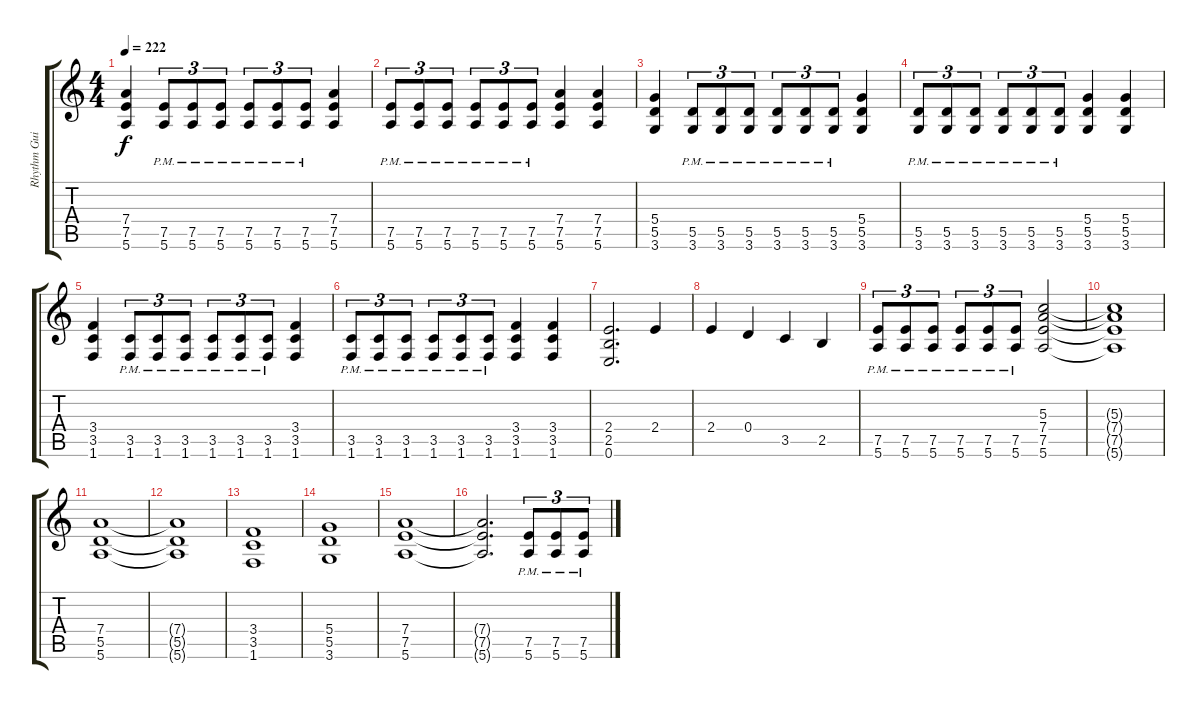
\track ("Rhythm Guitar" "Rhythm Gui") {instrument distortionguitar}
\staff {score tabs}
\tuning (E4 B3 G3 D3 A2 E2) {hide}
\ts (4 4)
\tempo 222
\clef g2
\ks c
(7.4 7.5 5.6).4{dy f} (7.5{pm} 5.6{pm}).8{tu (3 2)} (7.5{pm} 5.6{pm}).8{tu (3 2)} (7.5{pm} 5.6{pm}).8{tu (3 2)} (7.5{pm} 5.6{pm}).8{tu (3 2)} (7.5{pm} 5.6{pm}).8{tu (3 2)} (7.5{pm} 5.6{pm}).8{tu (3 2)} (7.4 7.5 5.6).4 |
(7.5{pm} 5.6{pm}).8{tu (3 2)} (7.5{pm} 5.6{pm}).8{tu (3 2)} (7.5{pm} 5.6{pm}).8{tu (3 2)} (7.5{pm} 5.6{pm}).8{tu (3 2)} (7.5{pm} 5.6{pm}).8{tu (3 2)} (7.5{pm} 5.6{pm}).8{tu (3 2)} (7.4 7.5 5.6).4 (7.4 7.5 5.6).4 |
(5.4 5.5 3.6).4 (5.5{pm} 3.6{pm}).8{tu (3 2)} (5.5{pm} 3.6{pm}).8{tu (3 2)} (5.5{pm} 3.6{pm}).8{tu (3 2)} (5.5{pm} 3.6{pm}).8{tu (3 2)} (5.5{pm} 3.6{pm}).8{tu (3 2)} (5.5{pm} 3.6{pm}).8{tu (3 2)} (5.4 5.5 3.6).4 |
(5.5{pm} 3.6{pm}).8{tu (3 2)} (5.5{pm} 3.6{pm}).8{tu (3 2)} (5.5{pm} 3.6{pm}).8{tu (3 2)} (5.5{pm} 3.6{pm}).8{tu (3 2)} (5.5{pm} 3.6{pm}).8{tu (3 2)} (5.5{pm} 3.6{pm}).8{tu (3 2)} (5.4 5.5 3.6).4 (5.4 5.5 3.6).4 |
(3.4 3.5 1.6).4 (3.5{pm} 1.6{pm}).8{tu (3 2)} (3.5{pm} 1.6{pm}).8{tu (3 2)} (3.5{pm} 1.6{pm}).8{tu (3 2)} (3.5{pm} 1.6{pm}).8{tu (3 2)} (3.5{pm} 1.6{pm}).8{tu (3 2)} (3.5{pm} 1.6{pm}).8{tu (3 2)} (3.4 3.5 1.6).4 |
(3.5{pm} 1.6{pm}).8{tu (3 2)} (3.5{pm} 1.6{pm}).8{tu (3 2)} (3.5{pm} 1.6{pm}).8{tu (3 2)} (3.5{pm} 1.6{pm}).8{tu (3 2)} (3.5{pm} 1.6{pm}).8{tu (3 2)} (3.5{pm} 1.6{pm}).8{tu (3 2)} (3.4 3.5 1.6).4 (3.4 3.5 1.6).4 |
(2.4 2.5 0.6).2{d} 2.4.4 |
2.4.4 0.4.4 3.5.4 2.5.4 |
(7.5{pm} 5.6{pm}).8{tu (3 2)} (7.5{pm} 5.6{pm}).8{tu (3 2)} (7.5{pm} 5.6{pm}).8{tu (3 2)} (7.5{pm} 5.6{pm}).8{tu (3 2)} (7.5{pm} 5.6{pm}).8{tu (3 2)} (7.5{pm} 5.6{pm}).8{tu (3 2)} (5.3 7.4 7.5 5.6).2 |
(5.3{t} 7.4{t} 7.5{t} 5.6{t}).1 |
(7.4 5.5 5.6).1 |
(7.4{t} 5.5{t} 5.6{t}).1 |
(3.4 3.5 1.6).1 |
(5.4 5.5 3.6).1 |
(7.4 7.5 5.6).1 |
(7.4{t} 7.5{t} 5.6{t}).2{d} (7.5{pm} 5.6{pm}).8{tu (3 2)} (7.5{pm} 5.6{pm}).8{tu (3 2)} (7.5{pm} 5.6{pm}).8{tu (3 2)}
